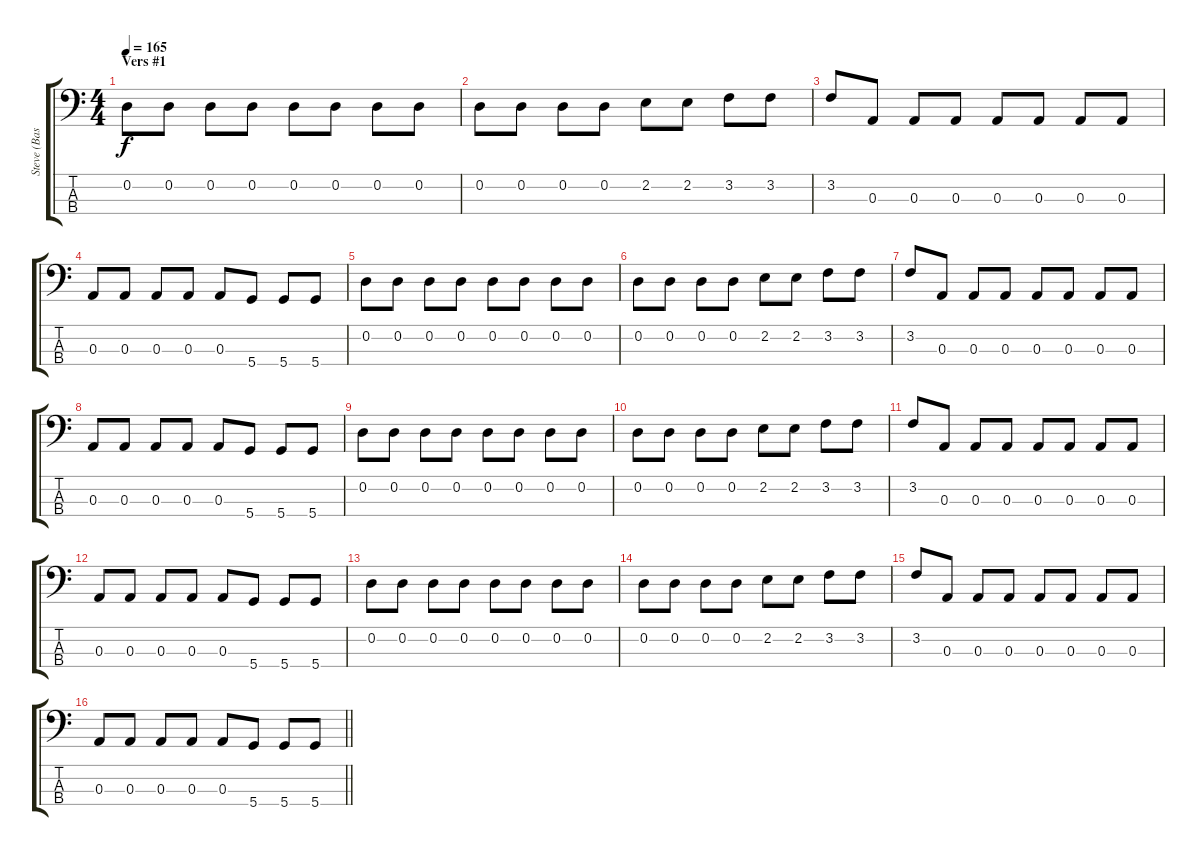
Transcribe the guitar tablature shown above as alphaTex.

\track ("Steve (Bass)" "Steve (Bas") {instrument slapbass1}
\staff {score tabs}
\tuning (G2 D2 A1 D1) {hide}
\ts (4 4)
\section ("" "Vers #1")
\tempo 165
\clef f4
\ks c
0.2.8{dy f} 0.2.8 0.2.8 0.2.8 0.2.8 0.2.8 0.2.8 0.2.8 |
0.2.8 0.2.8 0.2.8 0.2.8 2.2.8 2.2.8 3.2.8 3.2.8 |
3.2.8 0.3.8 0.3.8 0.3.8 0.3.8 0.3.8 0.3.8 0.3.8 |
0.3.8 0.3.8 0.3.8 0.3.8 0.3.8 5.4.8 5.4.8 5.4.8 |
0.2.8 0.2.8 0.2.8 0.2.8 0.2.8 0.2.8 0.2.8 0.2.8 |
0.2.8 0.2.8 0.2.8 0.2.8 2.2.8 2.2.8 3.2.8 3.2.8 |
3.2.8 0.3.8 0.3.8 0.3.8 0.3.8 0.3.8 0.3.8 0.3.8 |
0.3.8 0.3.8 0.3.8 0.3.8 0.3.8 5.4.8 5.4.8 5.4.8 |
0.2.8 0.2.8 0.2.8 0.2.8 0.2.8 0.2.8 0.2.8 0.2.8 |
0.2.8 0.2.8 0.2.8 0.2.8 2.2.8 2.2.8 3.2.8 3.2.8 |
3.2.8 0.3.8 0.3.8 0.3.8 0.3.8 0.3.8 0.3.8 0.3.8 |
0.3.8 0.3.8 0.3.8 0.3.8 0.3.8 5.4.8 5.4.8 5.4.8 |
0.2.8 0.2.8 0.2.8 0.2.8 0.2.8 0.2.8 0.2.8 0.2.8 |
0.2.8 0.2.8 0.2.8 0.2.8 2.2.8 2.2.8 3.2.8 3.2.8 |
3.2.8 0.3.8 0.3.8 0.3.8 0.3.8 0.3.8 0.3.8 0.3.8 |
\barLineRight lightlight
0.3.8 0.3.8 0.3.8 0.3.8 0.3.8 5.4.8 5.4.8 5.4.8
